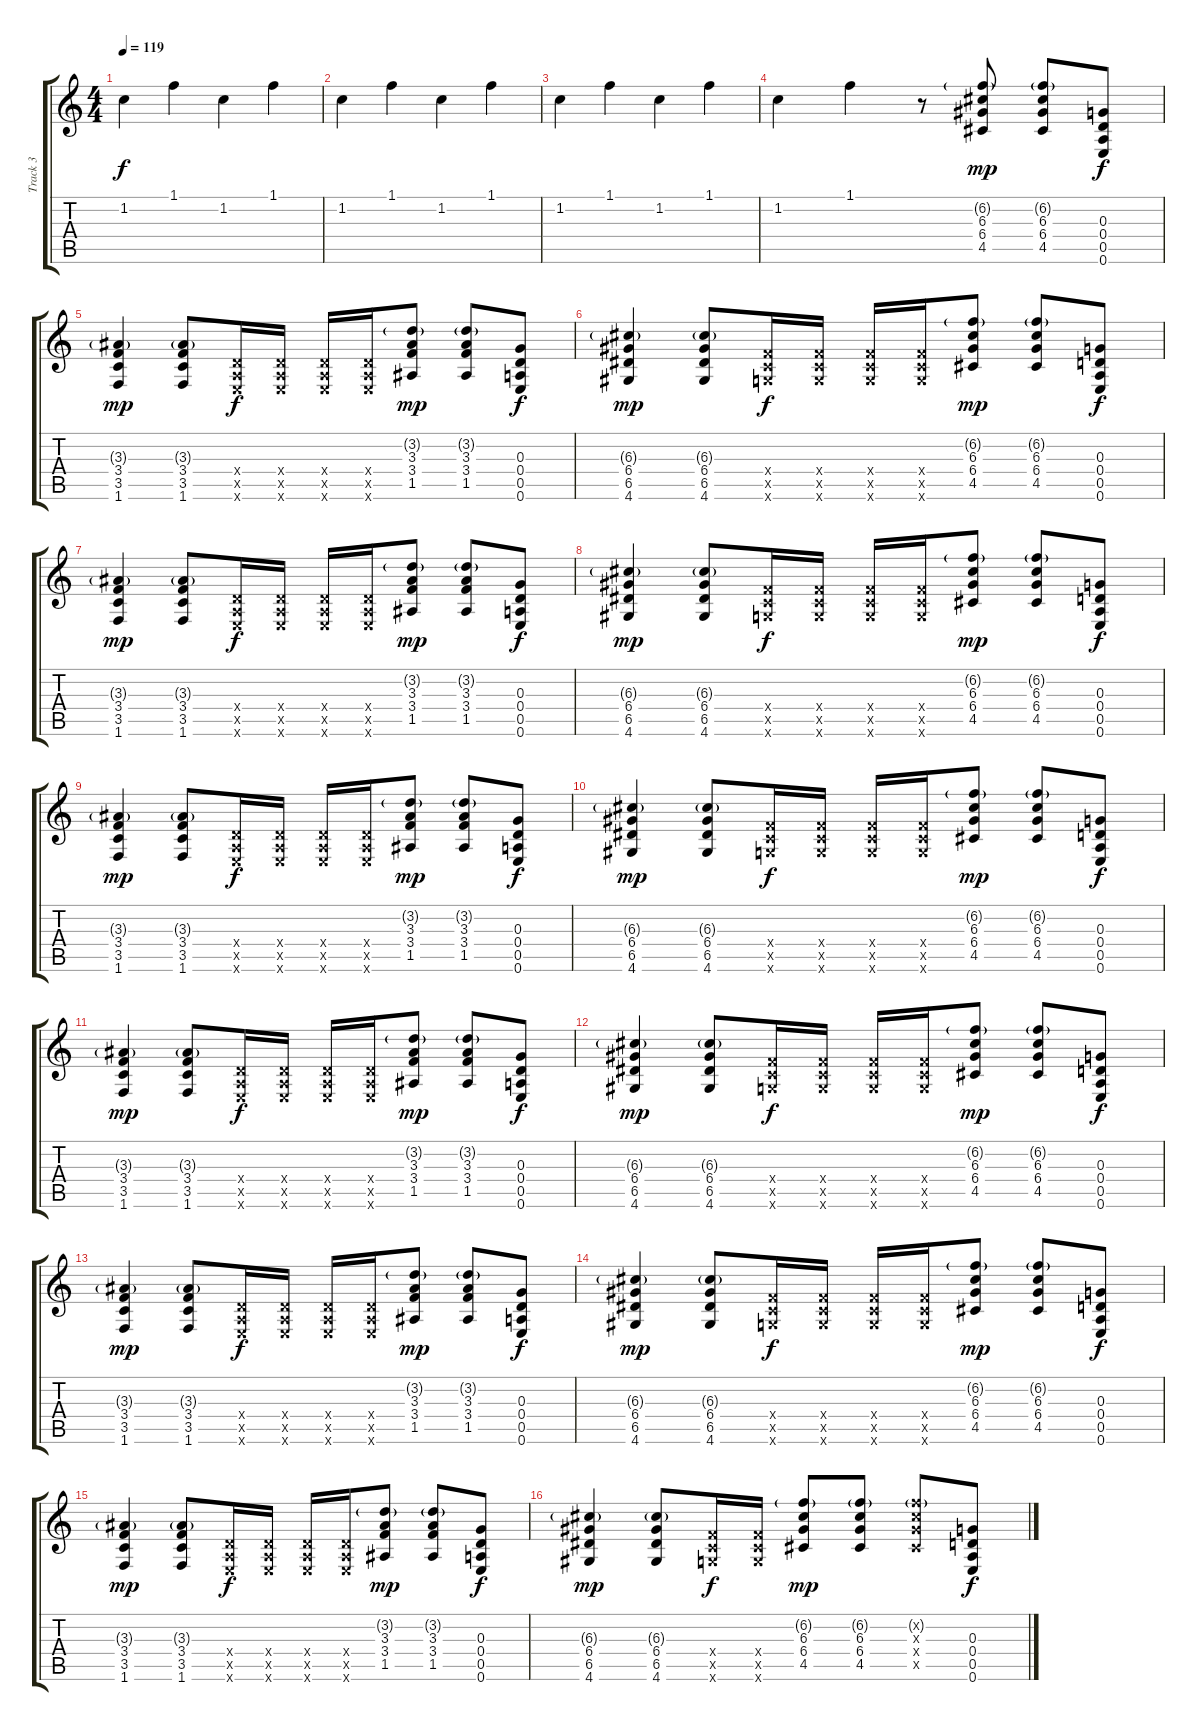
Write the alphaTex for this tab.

\track ("Track 3" "Track 3") {instrument distortionguitar}
\staff {score tabs}
\tuning (E4 B3 G3 D3 A2 E2) {hide}
\ts (4 4)
\tempo 119
\clef g2
\ks c
1.2.4{dy f} 1.1.4 1.2.4 1.1.4 |
1.2.4 1.1.4 1.2.4 1.1.4 |
1.2.4 1.1.4 1.2.4 1.1.4 |
1.2.4 1.1.4 r.8 (6.2{g} 6.3 6.4 4.5).8{dy mp} (6.2{g} 6.3 6.4 4.5).8 (0.3 0.4 0.5 0.6).8{dy f} |
(3.3{g} 3.4 3.5 1.6).4{dy mp} (3.3{g} 3.4 3.5 1.6).8 (0.4{x} 0.5{x} 0.6{x}).16{dy f} (0.4{x} 0.5{x} 0.6{x}).16 (0.4{x} 0.5{x} 0.6{x}).16 (0.4{x} 0.5{x} 0.6{x}).16 (3.2{g} 3.3 3.4 1.5).8{dy mp} (3.2{g} 3.3 3.4 1.5).8 (0.3 0.4 0.5 0.6).8{dy f} |
(6.3{g} 6.4 6.5 4.6).4{dy mp} (6.3{g} 6.4 6.5 4.6).8 (3.4{x} 3.5{x} 3.6{x}).16{dy f} (3.4{x} 3.5{x} 3.6{x}).16 (3.4{x} 3.5{x} 3.6{x}).16 (3.4{x} 3.5{x} 3.6{x}).16 (6.2{g} 6.3 6.4 4.5).8{dy mp} (6.2{g} 6.3 6.4 4.5).8 (0.3 0.4 0.5 0.6).8{dy f} |
(3.3{g} 3.4 3.5 1.6).4{dy mp} (3.3{g} 3.4 3.5 1.6).8 (0.4{x} 0.5{x} 0.6{x}).16{dy f} (0.4{x} 0.5{x} 0.6{x}).16 (0.4{x} 0.5{x} 0.6{x}).16 (0.4{x} 0.5{x} 0.6{x}).16 (3.2{g} 3.3 3.4 1.5).8{dy mp} (3.2{g} 3.3 3.4 1.5).8 (0.3 0.4 0.5 0.6).8{dy f} |
(6.3{g} 6.4 6.5 4.6).4{dy mp} (6.3{g} 6.4 6.5 4.6).8 (3.4{x} 3.5{x} 3.6{x}).16{dy f} (3.4{x} 3.5{x} 3.6{x}).16 (3.4{x} 3.5{x} 3.6{x}).16 (3.4{x} 3.5{x} 3.6{x}).16 (6.2{g} 6.3 6.4 4.5).8{dy mp} (6.2{g} 6.3 6.4 4.5).8 (0.3 0.4 0.5 0.6).8{dy f} |
(3.3{g} 3.4 3.5 1.6).4{dy mp} (3.3{g} 3.4 3.5 1.6).8 (0.4{x} 0.5{x} 0.6{x}).16{dy f} (0.4{x} 0.5{x} 0.6{x}).16 (0.4{x} 0.5{x} 0.6{x}).16 (0.4{x} 0.5{x} 0.6{x}).16 (3.2{g} 3.3 3.4 1.5).8{dy mp} (3.2{g} 3.3 3.4 1.5).8 (0.3 0.4 0.5 0.6).8{dy f} |
(6.3{g} 6.4 6.5 4.6).4{dy mp} (6.3{g} 6.4 6.5 4.6).8 (3.4{x} 3.5{x} 3.6{x}).16{dy f} (3.4{x} 3.5{x} 3.6{x}).16 (3.4{x} 3.5{x} 3.6{x}).16 (3.4{x} 3.5{x} 3.6{x}).16 (6.2{g} 6.3 6.4 4.5).8{dy mp} (6.2{g} 6.3 6.4 4.5).8 (0.3 0.4 0.5 0.6).8{dy f} |
(3.3{g} 3.4 3.5 1.6).4{dy mp} (3.3{g} 3.4 3.5 1.6).8 (0.4{x} 0.5{x} 0.6{x}).16{dy f} (0.4{x} 0.5{x} 0.6{x}).16 (0.4{x} 0.5{x} 0.6{x}).16 (0.4{x} 0.5{x} 0.6{x}).16 (3.2{g} 3.3 3.4 1.5).8{dy mp} (3.2{g} 3.3 3.4 1.5).8 (0.3 0.4 0.5 0.6).8{dy f} |
(6.3{g} 6.4 6.5 4.6).4{dy mp} (6.3{g} 6.4 6.5 4.6).8 (3.4{x} 3.5{x} 3.6{x}).16{dy f} (3.4{x} 3.5{x} 3.6{x}).16 (3.4{x} 3.5{x} 3.6{x}).16 (3.4{x} 3.5{x} 3.6{x}).16 (6.2{g} 6.3 6.4 4.5).8{dy mp} (6.2{g} 6.3 6.4 4.5).8 (0.3 0.4 0.5 0.6).8{dy f} |
(3.3{g} 3.4 3.5 1.6).4{dy mp} (3.3{g} 3.4 3.5 1.6).8 (0.4{x} 0.5{x} 0.6{x}).16{dy f} (0.4{x} 0.5{x} 0.6{x}).16 (0.4{x} 0.5{x} 0.6{x}).16 (0.4{x} 0.5{x} 0.6{x}).16 (3.2{g} 3.3 3.4 1.5).8{dy mp} (3.2{g} 3.3 3.4 1.5).8 (0.3 0.4 0.5 0.6).8{dy f} |
(6.3{g} 6.4 6.5 4.6).4{dy mp} (6.3{g} 6.4 6.5 4.6).8 (3.4{x} 3.5{x} 3.6{x}).16{dy f} (3.4{x} 3.5{x} 3.6{x}).16 (3.4{x} 3.5{x} 3.6{x}).16 (3.4{x} 3.5{x} 3.6{x}).16 (6.2{g} 6.3 6.4 4.5).8{dy mp} (6.2{g} 6.3 6.4 4.5).8 (0.3 0.4 0.5 0.6).8{dy f} |
(3.3{g} 3.4 3.5 1.6).4{dy mp} (3.3{g} 3.4 3.5 1.6).8 (0.4{x} 0.5{x} 0.6{x}).16{dy f} (0.4{x} 0.5{x} 0.6{x}).16 (0.4{x} 0.5{x} 0.6{x}).16 (0.4{x} 0.5{x} 0.6{x}).16 (3.2{g} 3.3 3.4 1.5).8{dy mp} (3.2{g} 3.3 3.4 1.5).8 (0.3 0.4 0.5 0.6).8{dy f} |
(6.3{g} 6.4 6.5 4.6).4{dy mp} (6.3{g} 6.4 6.5 4.6).8 (3.4{x} 3.5{x} 3.6{x}).16{dy f} (3.4{x} 3.5{x} 3.6{x}).16 (6.2{g} 6.3 6.4 4.5).8{dy mp} (6.2{g} 6.3 6.4 4.5).8 (6.2{g x} 6.3{x} 6.4{x} 4.5{x}).8 (0.3 0.4 0.5 0.6).8{dy f}
